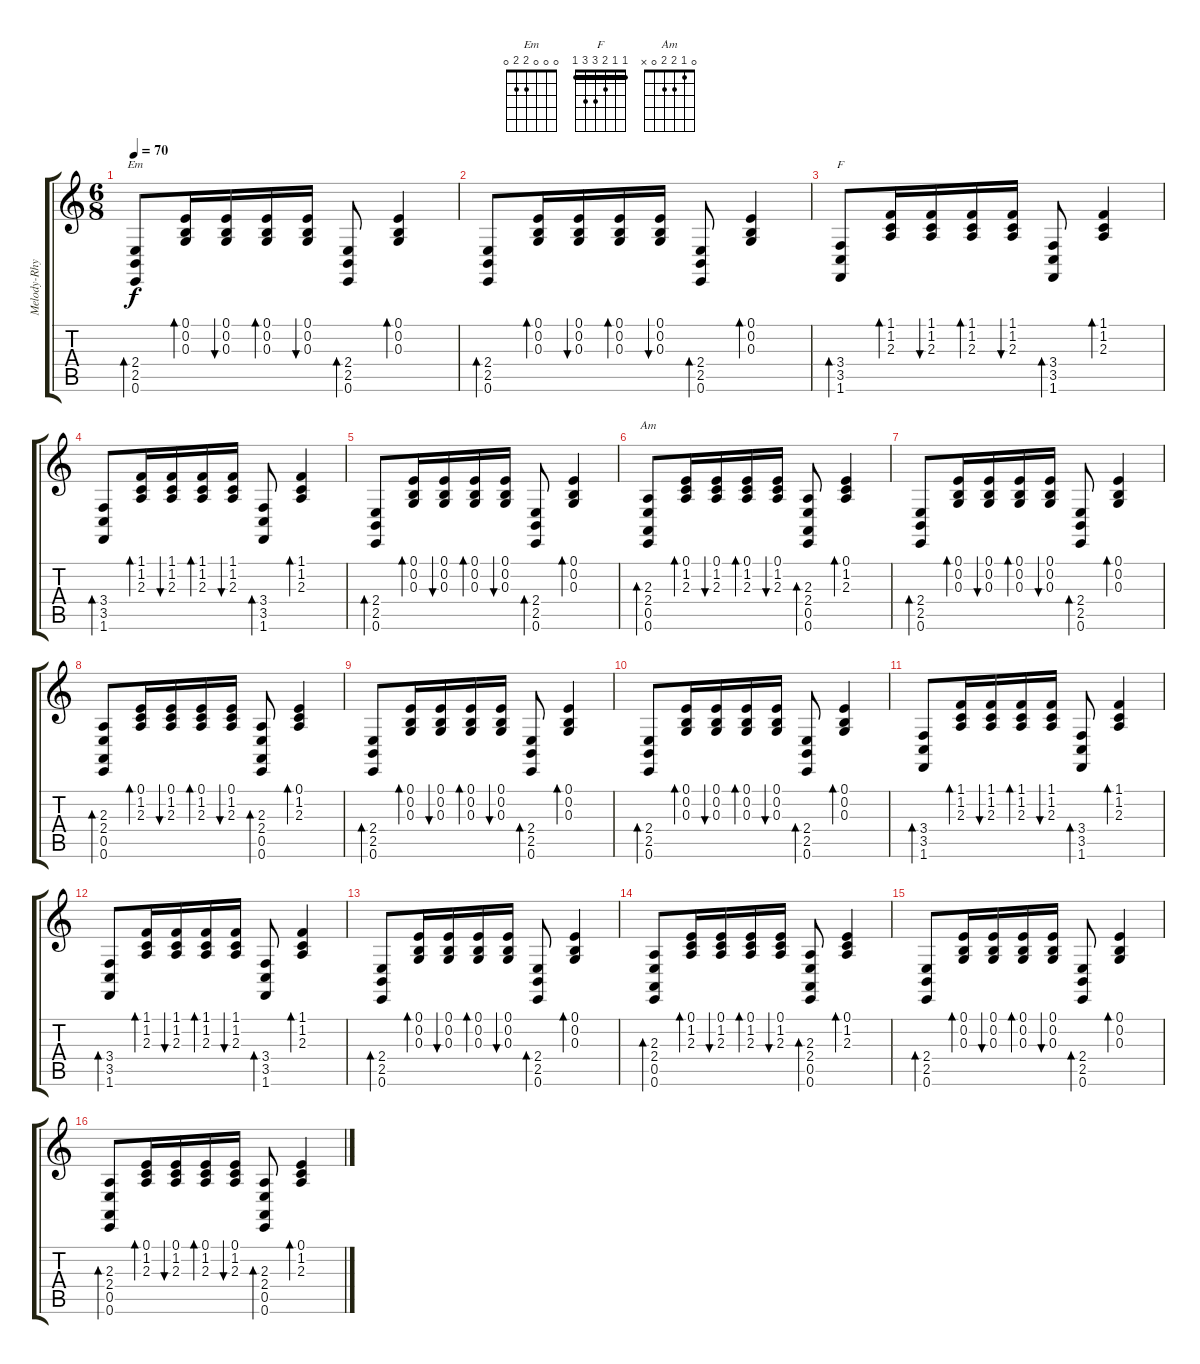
\track ("Melody-Rhythm" "Melody-Rhy") {instrument acousticgrandpiano}
\staff {score tabs}
\tuning (E4 B3 G3 D3 A2 E2) {hide}
\chord ("Em" 0 0 0 2 2 0)
\chord ("F" 1 1 2 3 3 1) {barre 1}
\chord ("Am" 0 1 2 2 0 x)
\ts (6 8)
\tempo 70
\clef g2
\ks c
(2.4 2.5 0.6).8{bd 30 ch "Em" dy f} (0.1 0.2 0.3).16{bd 30} (0.1 0.2 0.3).16{bu 30} (0.1 0.2 0.3).16{bd 30} (0.1 0.2 0.3).16{bu 30} (2.4 2.5 0.6).8{bd 30} (0.1 0.2 0.3).4{bd 30} |
(2.4 2.5 0.6).8{bd 30} (0.1 0.2 0.3).16{bd 30} (0.1 0.2 0.3).16{bu 30} (0.1 0.2 0.3).16{bd 30} (0.1 0.2 0.3).16{bu 30} (2.4 2.5 0.6).8{bd 30} (0.1 0.2 0.3).4{bd 30} |
(3.4 3.5 1.6).8{bd 30 ch "F"} (1.1 1.2 2.3).16{bd 30} (1.1 1.2 2.3).16{bu 30} (1.1 1.2 2.3).16{bd 30} (1.1 1.2 2.3).16{bu 30} (3.4 3.5 1.6).8{bd 30} (1.1 1.2 2.3).4{bd 30} |
(3.4 3.5 1.6).8{bd 30} (1.1 1.2 2.3).16{bd 30} (1.1 1.2 2.3).16{bu 30} (1.1 1.2 2.3).16{bd 30} (1.1 1.2 2.3).16{bu 30} (3.4 3.5 1.6).8{bd 30} (1.1 1.2 2.3).4{bd 30} |
(2.4 2.5 0.6).8{bd 30} (0.1 0.2 0.3).16{bd 30} (0.1 0.2 0.3).16{bu 30} (0.1 0.2 0.3).16{bd 30} (0.1 0.2 0.3).16{bu 30} (2.4 2.5 0.6).8{bd 30} (0.1 0.2 0.3).4{bd 30} |
(2.3 2.4 0.5 0.6).8{bd 30 ch "Am"} (0.1 1.2 2.3).16{bd 30} (0.1 1.2 2.3).16{bu 30} (0.1 1.2 2.3).16{bd 30} (0.1 1.2 2.3).16{bu 30} (2.3 2.4 0.5 0.6).8{bd 30} (0.1 1.2 2.3).4{bd 30} |
(2.4 2.5 0.6).8{bd 30} (0.1 0.2 0.3).16{bd 30} (0.1 0.2 0.3).16{bu 30} (0.1 0.2 0.3).16{bd 30} (0.1 0.2 0.3).16{bu 30} (2.4 2.5 0.6).8{bd 30} (0.1 0.2 0.3).4{bd 30} |
(2.3 2.4 0.5 0.6).8{bd 30} (0.1 1.2 2.3).16{bd 30} (0.1 1.2 2.3).16{bu 30} (0.1 1.2 2.3).16{bd 30} (0.1 1.2 2.3).16{bu 30} (2.3 2.4 0.5 0.6).8{bd 30} (0.1 1.2 2.3).4{bd 30} |
(2.4 2.5 0.6).8{bd 30} (0.1 0.2 0.3).16{bd 30} (0.1 0.2 0.3).16{bu 30} (0.1 0.2 0.3).16{bd 30} (0.1 0.2 0.3).16{bu 30} (2.4 2.5 0.6).8{bd 30} (0.1 0.2 0.3).4{bd 30} |
(2.4 2.5 0.6).8{bd 30} (0.1 0.2 0.3).16{bd 30} (0.1 0.2 0.3).16{bu 30} (0.1 0.2 0.3).16{bd 30} (0.1 0.2 0.3).16{bu 30} (2.4 2.5 0.6).8{bd 30} (0.1 0.2 0.3).4{bd 30} |
(3.4 3.5 1.6).8{bd 30} (1.1 1.2 2.3).16{bd 30} (1.1 1.2 2.3).16{bu 30} (1.1 1.2 2.3).16{bd 30} (1.1 1.2 2.3).16{bu 30} (3.4 3.5 1.6).8{bd 30} (1.1 1.2 2.3).4{bd 30} |
(3.4 3.5 1.6).8{bd 30} (1.1 1.2 2.3).16{bd 30} (1.1 1.2 2.3).16{bu 30} (1.1 1.2 2.3).16{bd 30} (1.1 1.2 2.3).16{bu 30} (3.4 3.5 1.6).8{bd 30} (1.1 1.2 2.3).4{bd 30} |
(2.4 2.5 0.6).8{bd 30} (0.1 0.2 0.3).16{bd 30} (0.1 0.2 0.3).16{bu 30} (0.1 0.2 0.3).16{bd 30} (0.1 0.2 0.3).16{bu 30} (2.4 2.5 0.6).8{bd 30} (0.1 0.2 0.3).4{bd 30} |
(2.3 2.4 0.5 0.6).8{bd 30} (0.1 1.2 2.3).16{bd 30} (0.1 1.2 2.3).16{bu 30} (0.1 1.2 2.3).16{bd 30} (0.1 1.2 2.3).16{bu 30} (2.3 2.4 0.5 0.6).8{bd 30} (0.1 1.2 2.3).4{bd 30} |
(2.4 2.5 0.6).8{bd 30} (0.1 0.2 0.3).16{bd 30} (0.1 0.2 0.3).16{bu 30} (0.1 0.2 0.3).16{bd 30} (0.1 0.2 0.3).16{bu 30} (2.4 2.5 0.6).8{bd 30} (0.1 0.2 0.3).4{bd 30} |
(2.3 2.4 0.5 0.6).8{bd 30} (0.1 1.2 2.3).16{bd 30} (0.1 1.2 2.3).16{bu 30} (0.1 1.2 2.3).16{bd 30} (0.1 1.2 2.3).16{bu 30} (2.3 2.4 0.5 0.6).8{bd 30} (0.1 1.2 2.3).4{bd 30}
